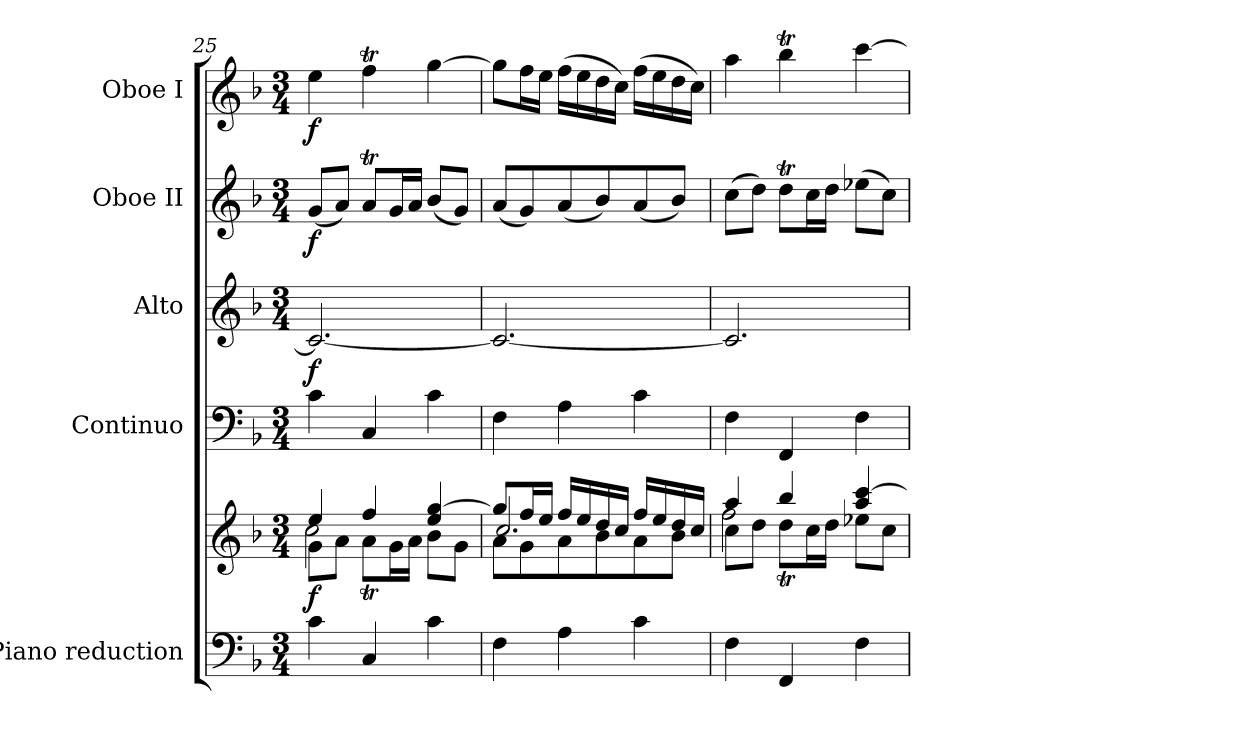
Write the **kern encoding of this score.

**kern	**kern	**dynam	**kern	**dynam	**kern	**kern	**dynam	**kern	**dynam
*part5	*part5	*part5	*part4	*part4	*part3	*part2	*part2	*part1	*part1
*staff6	*staff5	*staff5/6	*staff4	*staff4	*staff3	*staff2	*staff2	*staff1	*staff1
*I"Piano reduction	*	*	*I"Continuo	*	*I"Alto	*I"Oboe II	*	*I"Oboe I	*
*I'Pno	*	*	*	*	*	*I'Ob	*	*I'Ob	*
*clefF4	*clefG2	*	*clefF4	*	*clefG2	*clefG2	*	*clefG2	*
*k[b-]	*k[b-]	*	*k[b-]	*	*k[b-]	*k[b-]	*	*k[b-]	*
*M3/4	*M3/4	*	*M3/4	*	*M3/4	*M3/4	*	*M3/4	*
=25	=25	=25	=25	=25	=25	=25	=25	=25	=25
*	*^	*	*	*	*	*	*	*	*
*	*	*^	*	*	*	*	*	*	*	*
!	!	!	!	!LO:DY:b	!	!LO:DY:a	!	!	!LO:DY:b	!	!LO:DY:b
4c\	4ee/	8g\L	2cc\	f	4c\	f	2.c/_	(8g/L	f	4ee\	f
.	.	8a\J	.	.	.	.	.	8a/J)	.	.	.
4C/	4ff/	8at\L	.	.	4C/	.	.	8at/L	.	4ffT\	.
.	.	16g\L	.	.	.	.	.	16g/L	.	.	.
.	.	16a\JJ	.	.	.	.	.	16a/JJ	.	.	.
4c\	4ee/ [4gg/	8b-\L	4ryy	.	4c\	.	.	(8b-/L	.	[4gg\	.
.	.	8g\J	.	.	.	.	.	8g/J)	.	.	.
=26	=26	=26	=26	=26	=26	=26	=26	=26	=26	=26	=26
4F\	8gg/L]	8a\L	2.cc/	.	4F\	.	2.c/_	(8a/L	.	8gg\L]	.
.	16ff/L	8g\	.	.	.	.	.	8g/)	.	16ff\L	.
.	16ee/JJ	.	.	.	.	.	.	.	.	16ee\JJ	.
4A\	16ff/LL	8a\	.	.	4A\	.	.	(8a/	.	(16ff\LL	.
.	16ee/	.	.	.	.	.	.	.	.	16ee\	.
.	16dd/	8b-\	.	.	.	.	.	8b-/)	.	16dd\	.
.	16cc/JJ	.	.	.	.	.	.	.	.	16cc\JJ)	.
4c\	16ff/LL	8a\	.	.	4c\	.	.	(8a/	.	(16ff\LL	.
.	16ee/	.	.	.	.	.	.	.	.	16ee\	.
.	16dd/	8b-\J	.	.	.	.	.	8b-/J)	.	16dd\	.
.	16cc/JJ	.	.	.	.	.	.	.	.	16cc\JJ)	.
=27	=27	=27	=27	=27	=27	=27	=27	=27	=27	=27	=27
4F\	4aa/	8cc\L	2ff\	.	4F\	.	2.c/]	(8cc\L	.	4aa\	.
.	.	8dd\J	.	.	.	.	.	8dd\J)	.	.	.
4FF/	4bb-/	8ddT\L	.	.	4FF/	.	.	8ddT\L	.	4bb-T\	.
.	.	16cc\L	.	.	.	.	.	16cc\L	.	.	.
.	.	16dd\JJ	.	.	.	.	.	16dd\JJ	.	.	.
4F\	4aa/ [4ccc/	8ee-X\L	4ryy	.	4F\	.	.	(8ee-X\L	.	[4ccc\	.
.	.	8cc\J	.	.	.	.	.	8cc\J)	.	.	.
*	*v	*v	*v	*	*	*	*	*	*	*	*
=	=	=	=	=	=	=	=	=	=
*-	*-	*-	*-	*-	*-	*-	*-	*-	*-
